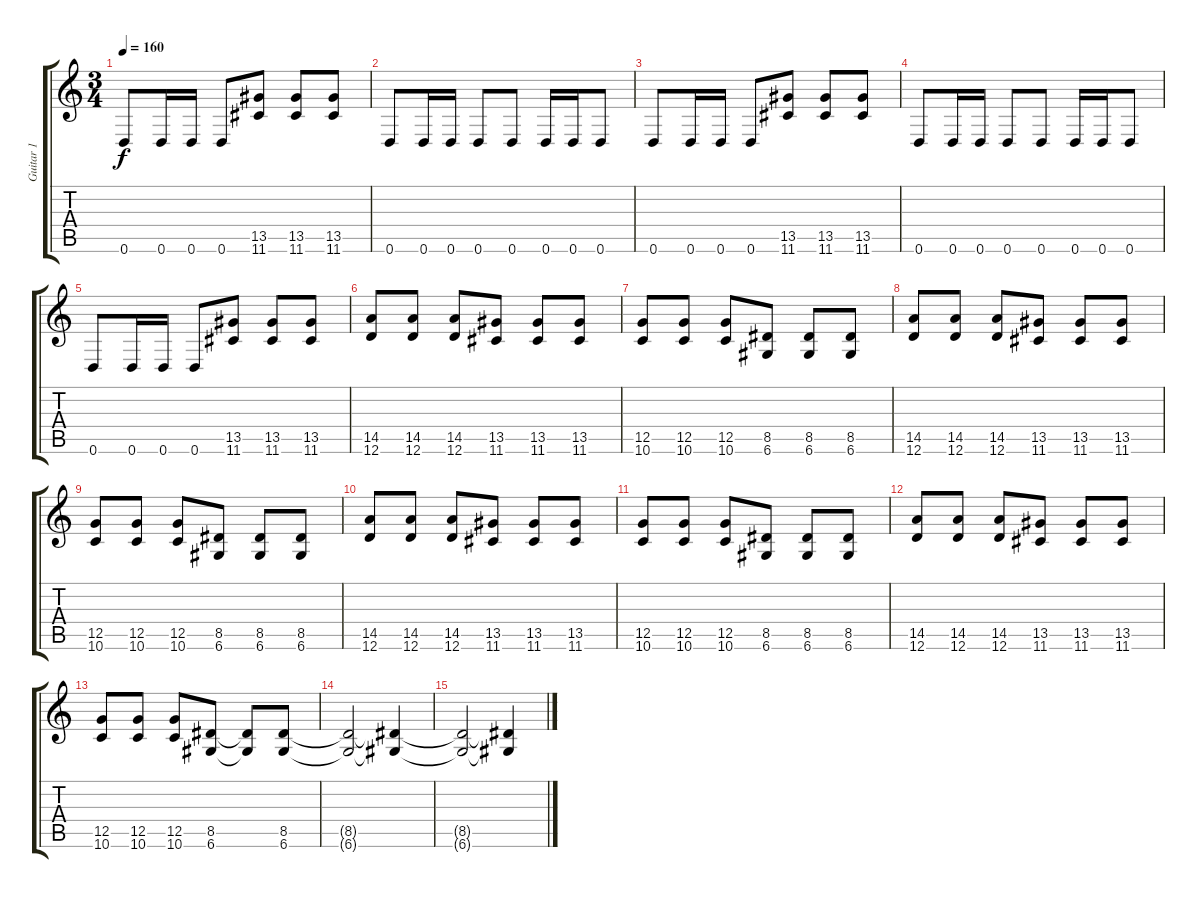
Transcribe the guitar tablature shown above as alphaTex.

\track ("Guitar 1" "Guitar 1") {instrument distortionguitar}
\staff {score tabs}
\tuning (D4 A3 F3 C3 G2 D2) {hide}
\ts (3 4)
\tempo 160
\clef g2
\ks c
0.6.8{dy f} 0.6.16 0.6.16 0.6.8 (13.5 11.6).8 (13.5 11.6).8 (13.5 11.6).8 |
0.6.8 0.6.16 0.6.16 0.6.8 0.6.8 0.6.16 0.6.16 0.6.8 |
0.6.8 0.6.16 0.6.16 0.6.8 (13.5 11.6).8 (13.5 11.6).8 (13.5 11.6).8 |
0.6.8 0.6.16 0.6.16 0.6.8 0.6.8 0.6.16 0.6.16 0.6.8 |
0.6.8 0.6.16 0.6.16 0.6.8 (13.5 11.6).8 (13.5 11.6).8 (13.5 11.6).8 |
(14.5 12.6).8 (14.5 12.6).8 (14.5 12.6).8 (13.5 11.6).8 (13.5 11.6).8 (13.5 11.6).8 |
(12.5 10.6).8 (12.5 10.6).8 (12.5 10.6).8 (8.5 6.6).8 (8.5 6.6).8 (8.5 6.6).8 |
(14.5 12.6).8 (14.5 12.6).8 (14.5 12.6).8 (13.5 11.6).8 (13.5 11.6).8 (13.5 11.6).8 |
(12.5 10.6).8 (12.5 10.6).8 (12.5 10.6).8 (8.5 6.6).8 (8.5 6.6).8 (8.5 6.6).8 |
(14.5 12.6).8 (14.5 12.6).8 (14.5 12.6).8 (13.5 11.6).8 (13.5 11.6).8 (13.5 11.6).8 |
(12.5 10.6).8 (12.5 10.6).8 (12.5 10.6).8 (8.5 6.6).8 (8.5 6.6).8 (8.5 6.6).8 |
(14.5 12.6).8 (14.5 12.6).8 (14.5 12.6).8 (13.5 11.6).8 (13.5 11.6).8 (13.5 11.6).8 |
(12.5 10.6).8 (12.5 10.6).8 (12.5 10.6).8 (8.5 6.6).8 (8.5{t} 6.6{t}).8 (8.5 6.6).8 |
(8.5{t} 6.6{t}).2 (8.5{t} 6.6{t}).4 |
(8.5{t} 6.6{t}).2 (8.5{t} 6.6{t}).4
